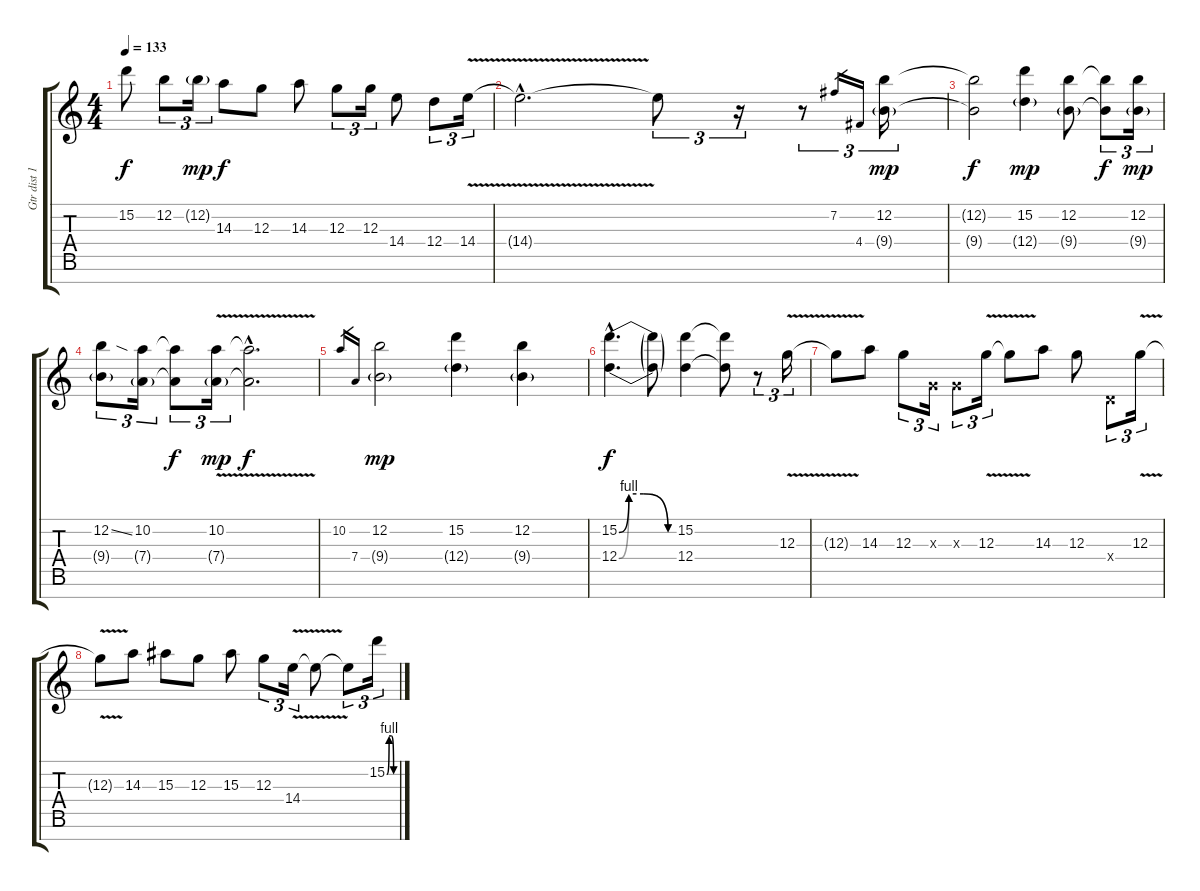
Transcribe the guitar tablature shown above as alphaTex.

\track ("Gtr dist 1" "Gtr dist 1") {instrument distortionguitar}
\staff {score tabs}
\tuning (E4 B3 G3 D3 A2 E2 B1) {hide}
\ts (4 4)
\tempo 133
\clef g2
\ks c
15.2{t}.8{dy f} 12.2.8{tu (3 2)} 12.2{g}.16{tu (3 2) dy mp} 14.3.8{dy f} 12.3.8 14.3.8 12.3.8{tu (3 2)} 12.3.16{tu (3 2)} 14.4.8 12.4.8{tu (3 2)} 14.4{v}.16{tu (3 2)} |
14.4{hac t}.2{d} 14.4{t}.8{tu (3 2)} r.16{tu (3 2)} r.8{tu (3 2)} 7.2.16{gr} 4.4.16{gr} (12.2 9.4{g}).16{tu (3 2) dy mp} |
(12.2{t} 9.4{t}).2{dy f} (15.2 12.4{g}).4{dy mp} (12.2 9.4{g}).8 (12.2{t} 9.4{t}).8{tu (3 2) dy f} (12.2 9.4{g}).16{tu (3 2) dy mp} |
(12.2{ss} 9.4{g}).8{tu (3 2)} (10.2 7.4{g}).16{tu (3 2)} (10.2{t} 7.4{t}).8{tu (3 2) dy f} (10.2{v} 7.4{v g}).16{tu (3 2) dy mp} (10.2{hac t} 7.4{hac t}).2{d dy f} |
10.2.16{gr} 7.4.16{gr} (12.2 9.4{g}).2{dy mp} (15.2 12.4{g}).4 (12.2 9.4{g}).4 |
(15.2{be (custom 0 0 10 4 25 4 50 0 60 0) hac} 12.4{be (custom 0 0 10 4 25 4 50 0 60 0) hac}).4{d dy f} (15.2{t} 12.4{t}).8 (15.2 12.4).4 (15.2{t} 12.4{t}).8 r.8{tu (3 2)} 12.3{v}.16{tu (3 2)} |
12.3{t}.8 14.3.8 12.3.8{tu (3 2)} 0.3{x}.16{tu (3 2)} 0.3{x}.8{tu (3 2)} 12.3{v}.16{tu (3 2)} 12.3{t}.8 14.3.8 12.3.8 0.4{x}.8{tu (3 2)} 12.3{v}.16{tu (3 2)} |
12.3{t}.8 14.3.8 15.3.8 12.3.8 15.3.8 12.3.8{tu (3 2)} 14.4{v}.16{tu (3 2)} 14.4{t}.8 14.4{t}.8{tu (3 2)} 15.2{be (custom 0 0 15 4 30 4 45 0 60 0)}.16{tu (3 2)}
